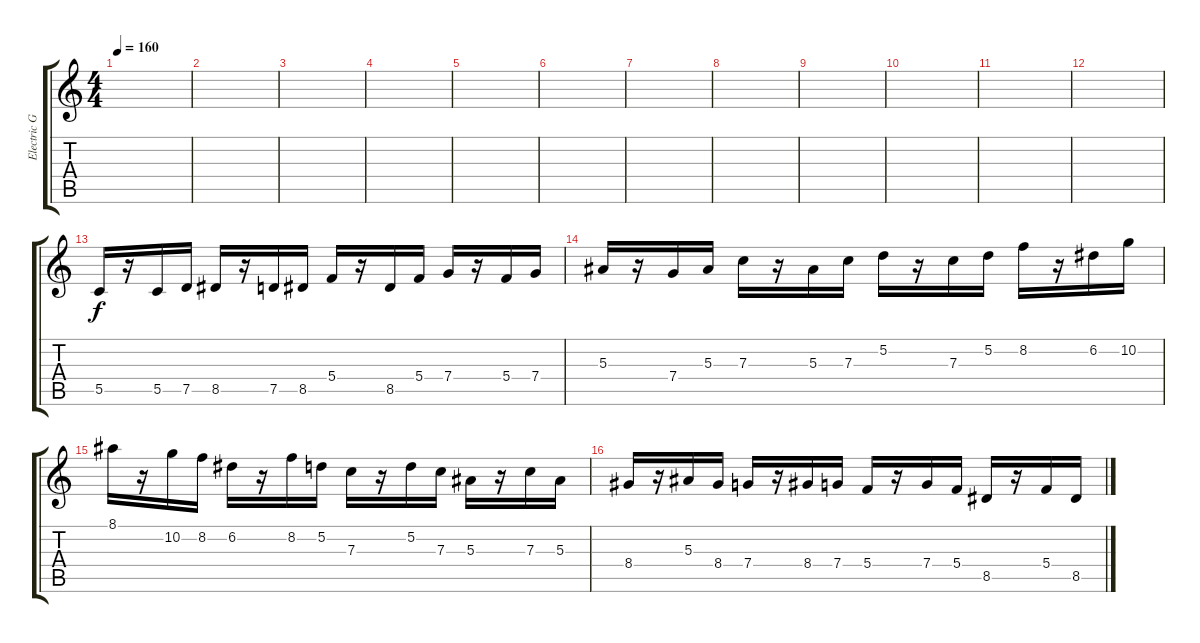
\track ("Electric Guitar" "Electric G") {instrument distortionguitar}
\staff {score tabs}
\tuning (D4 A3 F3 C3 G2 C2) {hide}
\ts (4 4)
\tempo 160
\clef g2
\ks c
|
|
|
|
|
|
|
|
|
|
|
|
5.5.16 r.16 5.5.16 7.5.16 8.5.16 r.16 7.5.16 8.5.16 5.4.16 r.16 8.5.16 5.4.16 7.4.16 r.16 5.4.16 7.4.16 |
5.3.16 r.16 7.4.16 5.3.16 7.3.16 r.16 5.3.16 7.3.16 5.2.16 r.16 7.3.16 5.2.16 8.2.16 r.16 6.2.16 10.2.16 |
8.1.16 r.16 10.2.16 8.2.16 6.2.16 r.16 8.2.16 5.2.16 7.3.16 r.16 5.2.16 7.3.16 5.3.16 r.16 7.3.16 5.3.16 |
8.4.16 r.16 5.3.16 8.4.16 7.4.16 r.16 8.4.16 7.4.16 5.4.16 r.16 7.4.16 5.4.16 8.5.16 r.16 5.4.16 8.5.16
